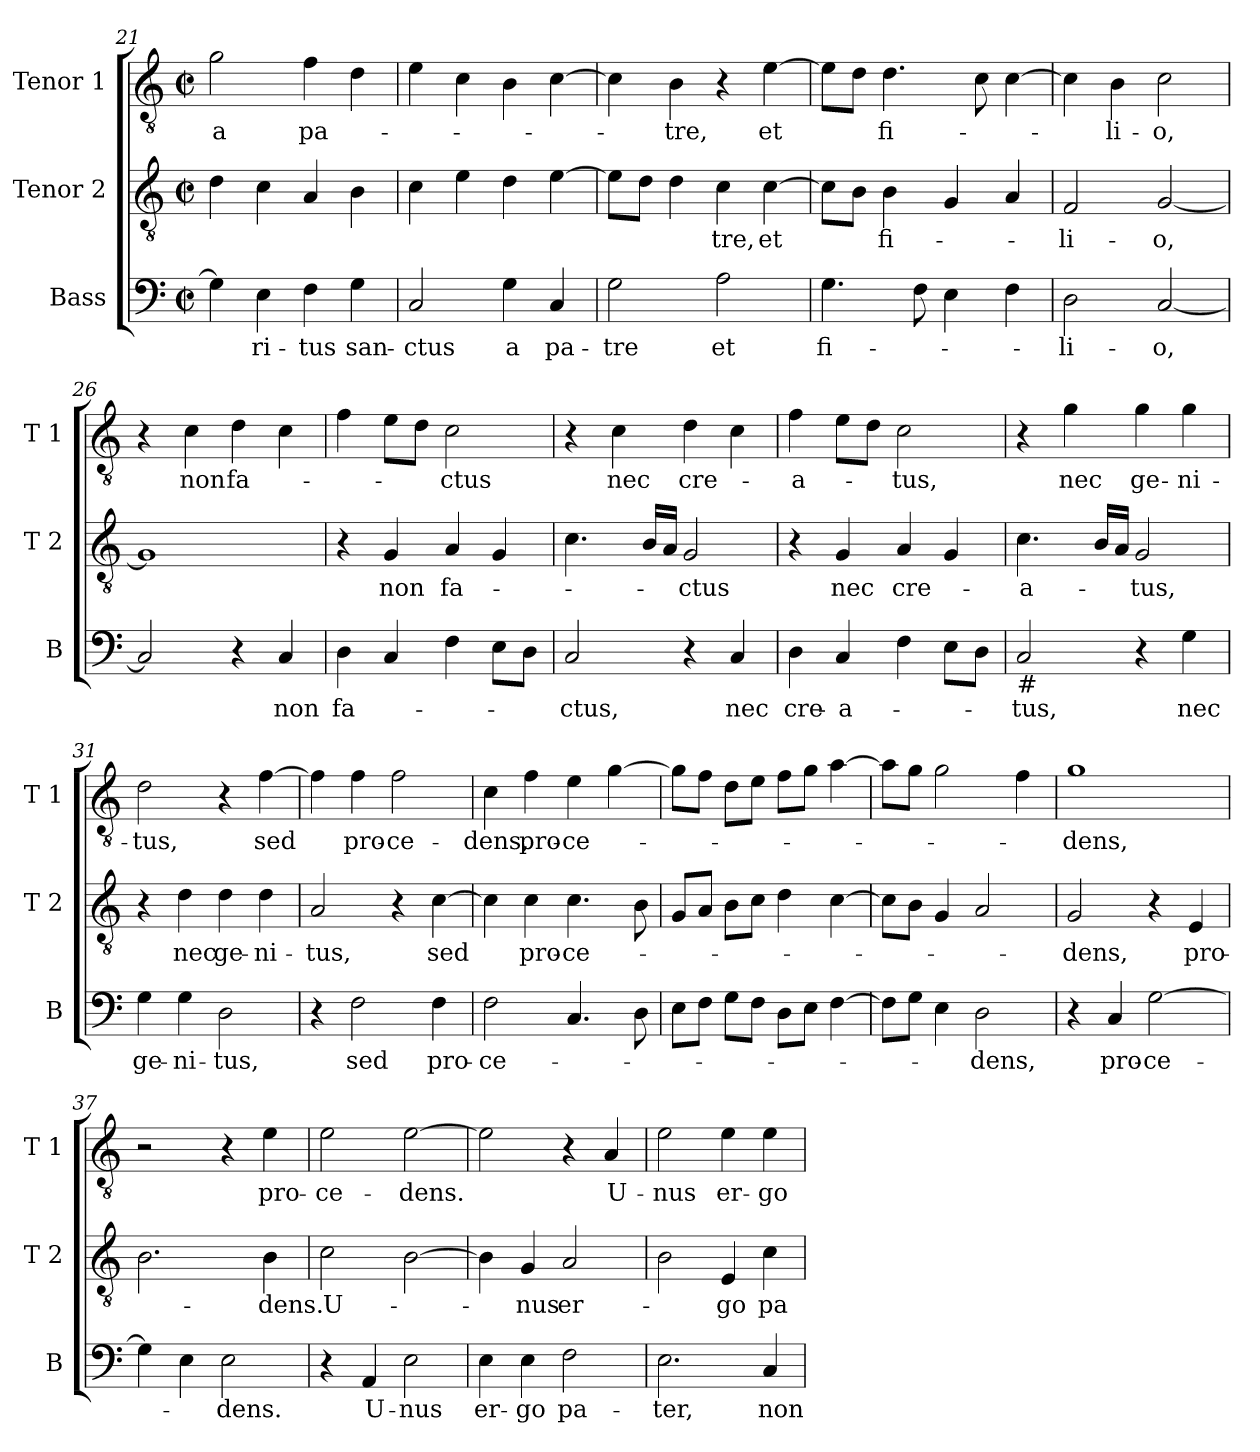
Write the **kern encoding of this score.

**kern	**text	**kern	**text	**kern	**text
*part3	*part3	*part2	*part2	*part1	*part1
*staff3	*staff3	*staff2	*staff2	*staff1	*staff1
*I"Bass	*	*I"Tenor 2	*	*I"Tenor 1	*
*I'B	*	*I'T 2	*	*I'T 1	*
*clefF4	*	*clefGv2	*	*clefGv2	*
*k[]	*	*k[]	*	*k[]	*
*C:	*	*C:	*	*C:	*
*M2/2	*	*M2/2	*	*M2/2	*
*met(c|)	*	*met(c|)	*	*met(c|)	*
=21	=21	=21	=21	=21	=21
!	!	!	!	!	!LO:LY:b
4G\]	.	4d\	.	2g\	a
!	!LO:LY:b	!	!	!	!
4E\	-ri-	4c\	.	.	.
!	!LO:LY:b	!	!	!	!LO:LY:b
4F\	-tus	4A/	.	4f\	pa-
!	!LO:LY:b	!	!	!	!
4G\	san-	4B\	.	4d\	.
=22	=22	=22	=22	=22	=22
!	!LO:LY:b	!	!	!	!
2C/	-ctus	4c\	.	4e\	.
.	.	4e\	.	4c\	.
!	!LO:LY:b	!	!	!	!
4G\	a	4d\	.	4B\	.
!	!LO:LY:b	!	!	!	!
4C/	pa-	[4e\	.	[4c\	.
=23	=23	=23	=23	=23	=23
!	!LO:LY:b	!	!	!	!
2G\	-tre	8e\L]	.	4c\]	.
.	.	8d\J	.	.	.
!	!	!	!	!	!LO:LY:b
.	.	4d\	.	4B\	-tre,
!	!LO:LY:b	!	!LO:LY:b	!	!
2A\	et	4c\	-tre,	4r	.
!	!	!	!LO:LY:b	!	!LO:LY:b
.	.	[4c\	et	[4e\	et
=24	=24	=24	=24	=24	=24
!	!LO:LY:b	!	!	!	!
4.G\	fi-	8c\L]	.	8e\L]	.
.	.	8B\J	.	8d\J	.
!	!	!	!LO:LY:b	!	!LO:LY:b
.	.	4B\	fi-	4.d\	fi-
8F\	.	.	.	.	.
4E\	.	4G/	.	.	.
.	.	.	.	8c\	.
4F\	.	4A/	.	[4c\	.
!!LO:LB:g=z
=25	=25	=25	=25	=25	=25
!	!LO:LY:b	!	!LO:LY:b	!	!
2D\	-li-	2F/	-li-	4c\]	.
!	!	!	!	!	!LO:LY:b
.	.	.	.	4B\	-li-
!	!LO:LY:b	!	!LO:LY:b	!	!LO:LY:b
[2C/	-o,	[2G/	-o,	2c\	-o,
=26	=26	=26	=26	=26	=26
2C/]	.	1G]	.	4r	.
!	!	!	!	!	!LO:LY:b
.	.	.	.	4c\	non
!	!	!	!	!	!LO:LY:b
4r	.	.	.	4d\	fa-
!	!LO:LY:b	!	!	!	!
4C/	non	.	.	4c\	.
=27	=27	=27	=27	=27	=27
!	!LO:LY:b	!	!	!	!
4D\	fa-	4r	.	4f\	.
!	!	!	!LO:LY:b	!	!
4C/	.	4G/	non	8e\L	.
.	.	.	.	8d\J	.
!	!	!	!LO:LY:b	!	!LO:LY:b
4F\	.	4A/	fa-	2c\	-ctus
8E\L	.	4G/	.	.	.
8D\J	.	.	.	.	.
=28	=28	=28	=28	=28	=28
!	!LO:LY:b	!	!	!	!
2C/	-ctus,	4.c\	.	4r	.
!	!	!	!	!	!LO:LY:b
.	.	.	.	4c\	nec
.	.	16B/LL	.	.	.
.	.	16A/JJ	.	.	.
!	!	!	!LO:LY:b	!	!LO:LY:b
4r	.	2G/	-ctus	4d\	cre-
!	!LO:LY:b	!	!	!	!
4C/	nec	.	.	4c\	.
=29	=29	=29	=29	=29	=29
!	!LO:LY:b	!	!	!	!LO:LY:b
4D\	cre-	4r	.	4f\	-a-
!	!LO:LY:b	!	!LO:LY:b	!	!
4C/	-a-	4G/	nec	8e\L	.
.	.	.	.	8d\J	.
!	!	!	!LO:LY:b	!	!LO:LY:b
4F\	.	4A/	cre-	2c\	-tus,
8E\L	.	4G/	.	.	.
8D\J	.	.	.	.	.
=30	=30	=30	=30	=30	=30
!LO:TX:b:t=#	!	!	!	!	!
!	!LO:LY:b	!	!LO:LY:b	!	!
2C/	-tus,	4.c\	-a-	4r	.
!	!	!	!	!	!LO:LY:b
.	.	.	.	4g\	nec
.	.	16B/LL	.	.	.
.	.	16A/JJ	.	.	.
!	!	!	!LO:LY:b	!	!LO:LY:b
4r	.	2G/	-tus,	4g\	ge-
!	!LO:LY:b	!	!	!	!LO:LY:b
4G\	nec	.	.	4g\	-ni-
!!LO:LB:g=z
=31	=31	=31	=31	=31	=31
!	!LO:LY:b	!	!	!	!LO:LY:b
4G\	ge-	4r	.	2d\	-tus,
!	!LO:LY:b	!	!LO:LY:b	!	!
4G\	-ni-	4d\	nec	.	.
!	!LO:LY:b	!	!LO:LY:b	!	!
2D\	-tus,	4d\	ge-	4r	.
!	!	!	!LO:LY:b	!	!LO:LY:b
.	.	4d\	-ni-	[4f\	sed
=32	=32	=32	=32	=32	=32
!	!	!	!LO:LY:b	!	!
4r	.	2A/	-tus,	4f\]	.
!	!LO:LY:b	!	!	!	!LO:LY:b
2F\	sed	.	.	4f\	pro-
!	!	!	!	!	!LO:LY:b
.	.	4r	.	2f\	-ce-
!	!LO:LY:b	!	!LO:LY:b	!	!
4F\	pro-	[4c\	sed	.	.
=33	=33	=33	=33	=33	=33
!	!LO:LY:b	!	!	!	!LO:LY:b
2F\	-ce-	4c\]	.	4c\	-dens,
!	!	!	!LO:LY:b	!	!LO:LY:b
.	.	4c\	pro-	4f\	pro-
!	!	!	!LO:LY:b	!	!LO:LY:b
4.C/	.	4.c\	-ce-	4e\	-ce-
.	.	.	.	[4g\	.
8D\	.	8B\	.	.	.
=34	=34	=34	=34	=34	=34
8E\L	.	8G/L	.	8g\L]	.
8F\J	.	8A/J	.	8f\J	.
8G\L	.	8B\L	.	8d\L	.
8F\J	.	8c\J	.	8e\J	.
8D\L	.	4d\	.	8f\L	.
8E\J	.	.	.	8g\J	.
[4F\	.	[4c\	.	[4a\	.
=35	=35	=35	=35	=35	=35
8F\L]	.	8c\L]	.	8a\L]	.
8G\J	.	8B\J	.	8g\J	.
4E\	.	4G/	.	2g\	.
!	!LO:LY:b	!	!	!	!
2D\	-dens,	2A/	.	.	.
.	.	.	.	4f\	.
=36	=36	=36	=36	=36	=36
!	!	!	!LO:LY:b	!	!LO:LY:b
4r	.	2G/	-dens,	1g	-dens,
!	!LO:LY:b	!	!	!	!
4C/	pro-	.	.	.	.
!	!LO:LY:b	!	!	!	!
[2G\	-ce-	4r	.	.	.
!	!	!	!LO:LY:b	!	!
.	.	4E/	pro-	.	.
!!LO:LB:g=z
=37	=37	=37	=37	=37	=37
4G\]	.	2.B\	.	2r	.
4E\	.	.	.	.	.
!	!LO:LY:b	!	!	!	!
2E\	-dens.	.	.	4r	.
!	!	!	!LO:LY:b	!	!LO:LY:b
.	.	4B\	-dens.	4e\	pro-
=38	=38	=38	=38	=38	=38
!	!	!	!LO:LY:b	!	!LO:LY:b
4r	.	2c\	U-	2e\	-ce-
!	!LO:LY:b	!	!	!	!
4AA/	U-	.	.	.	.
!	!LO:LY:b	!	!	!	!LO:LY:b
2E\	-nus	[2B\	.	[2e\	-dens.
=39	=39	=39	=39	=39	=39
!	!LO:LY:b	!	!	!	!
4E\	er-	4B\]	.	2e\]	.
!	!LO:LY:b	!	!LO:LY:b	!	!
4E\	-go	4G/	-nus	.	.
!	!LO:LY:b	!	!LO:LY:b	!	!
2F\	pa-	2A/	er-	4r	.
!	!	!	!	!	!LO:LY:b
.	.	.	.	4A/	U-
=40	=40	=40	=40	=40	=40
!	!LO:LY:b	!	!	!	!LO:LY:b
2.E\	-ter,	2B\	.	2e\	-nus
!	!	!	!LO:LY:b	!	!LO:LY:b
.	.	4E/	-go	4e\	er-
!	!LO:LY:b	!	!LO:LY:b	!	!LO:LY:b
4C/	non	4c\	pa-	4e\	-go
=	=	=	=	=	=
*-	*-	*-	*-	*-	*-
